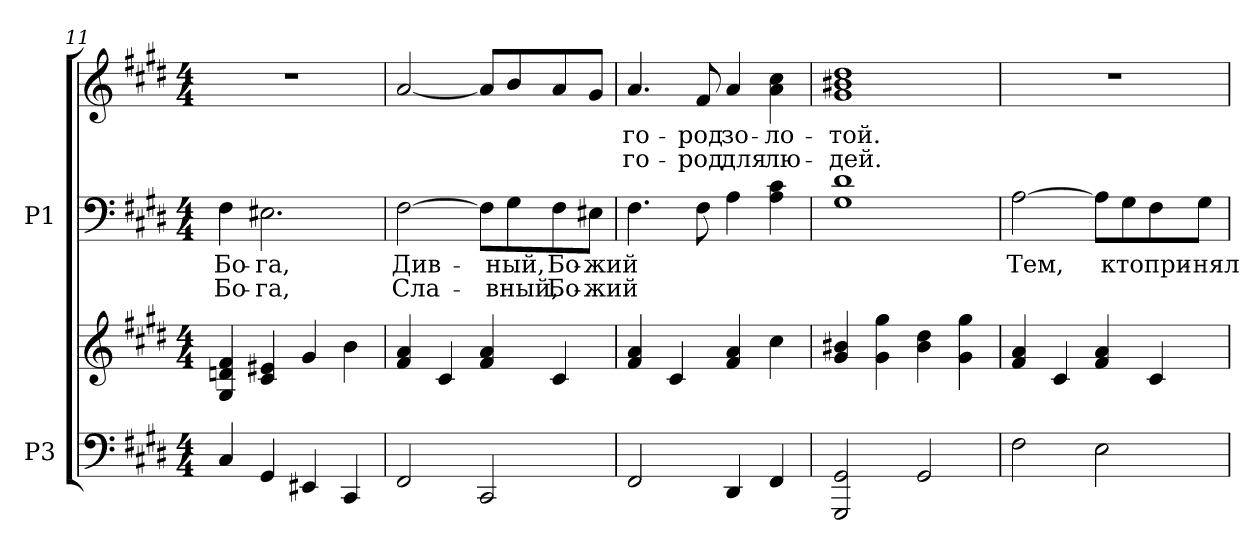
**kern	**kern	**kern	**text	**text	**kern	**text	**text
*part2	*part2	*part1	*part1	*part1	*part1	*part1	*part1
*staff4	*staff3	*staff2	*staff2	*staff2	*staff1	*staff1	*staff1
*I"P3	*	*I"P1	*	*	*	*	*
*clefF4	*clefG2	*clefF4	*	*	*clefG2	*	*
*k[f#c#g#d#]	*k[f#c#g#d#]	*k[f#c#g#d#]	*	*	*k[f#c#g#d#]	*	*
*E:	*E:	*E:	*	*	*E:	*	*
*M4/4	*M4/4	*M4/4	*	*	*M4/4	*	*
=11	=11	=11	=11	=11	=11	=11	=11
!	!	!	!LO:LY:a:color=#000000	!LO:LY:a:color=#000000	!	!	!
4C#i/	4G#i/ 4dni 4f#i	4F#i\	Бо-	Бо-	1r	.	.
!	!	!	!LO:LY:a:color=#000000	!LO:LY:a:color=#000000	!	!	!
4GG#i/	4c#i/ 4e#Xi	2.E#Xi\	-га,	-га,	.	.	.
4EE#Xi/	4g#i/	.	.	.	.	.	.
4CC#i/	4bi\	.	.	.	.	.	.
!!LO:LB:g=z
=12	=12	=12	=12	=12	=12	=12	=12
!	!	!	!LO:LY:a:color=#000000	!LO:LY:a:color=#000000	!	!	!
2FF#i/	4f#i/ 4ai	[>2F#i\	Див-	Сла-	[<2ai/	.	.
.	4c#i/	.	.	.	.	.	.
2CC#i/	4f#i/ 4ai	8F#i\L]	.	.	8ai/L]	.	.
!	!	!	!LO:LY:a:color=#000000	!LO:LY:a:color=#000000	!	!	!
.	.	8G#i\	-ный,	-вный,	8bi/	.	.
!	!	!	!LO:LY:a:color=#000000	!LO:LY:a:color=#000000	!	!	!
.	4c#i/	8F#i\	Бо-	Бо-	8ai/	.	.
!	!	!	!LO:LY:a:color=#000000	!LO:LY:a:color=#000000	!	!	!
.	.	8E#Xi\J	-жий	-жий	8g#i/J	.	.
=13	=13	=13	=13	=13	=13	=13	=13
!	!	!	!	!	!	!LO:LY:b:color=#000000	!LO:LY:b:color=#000000
2FF#i/	4f#i/ 4ai	4.F#i\	.	.	4.ai/	го-	го-
.	4c#i/	.	.	.	.	.	.
!	!	!	!	!	!	!LO:LY:b:color=#000000	!LO:LY:b:color=#000000
.	.	8F#i\	.	.	8f#i/	-род	-род
!	!	!	!	!	!	!LO:LY:b:color=#000000	!LO:LY:b:color=#000000
4DD#i/	4f#i/ 4ai	4Ai\	.	.	4ai/	зо-	для
!	!	!	!	!	!	!LO:LY:b:color=#000000	!LO:LY:b:color=#000000
4FF#i/	4cc#i\	4Ai\ 4c#i	.	.	4ai\ 4cc#i	-ло-	лю-
=14	=14	=14	=14	=14	=14	=14	=14
!	!	!	!	!	!	!LO:LY:b:color=#000000	!LO:LY:b:color=#000000
2GGG#i/ 2GG#i	4g#i/ 4b#Xi	1G#i 1d#i	.	.	1g#i 1b#Xi 1dd#i	-той.	-дей.
.	4g#i\ 4gg#i	.	.	.	.	.	.
2GG#i/	4b#i\ 4dd#i	.	.	.	.	.	.
.	4g#i\ 4gg#i	.	.	.	.	.	.
=15	=15	=15	=15	=15	=15	=15	=15
!	!	!	!LO:LY:a:color=#000000	!	!	!	!
2F#i\	4f#i/ 4ai	[>2Ai\	Тем,	.	1r	.	.
.	4c#i/	.	.	.	.	.	.
2Ei\	4f#i/ 4ai	8Ai\L]	.	.	.	.	.
!	!	!	!LO:LY:a:color=#000000	!	!	!	!
.	.	8G#i\	кто	.	.	.	.
!	!	!	!LO:LY:a:color=#000000	!	!	!	!
.	4c#i/	8F#i\	при-	.	.	.	.
!	!	!	!LO:LY:a:color=#000000	!	!	!	!
.	.	8G#i\J	-нял	.	.	.	.
=	=	=	=	=	=	=	=
*-	*-	*-	*-	*-	*-	*-	*-
